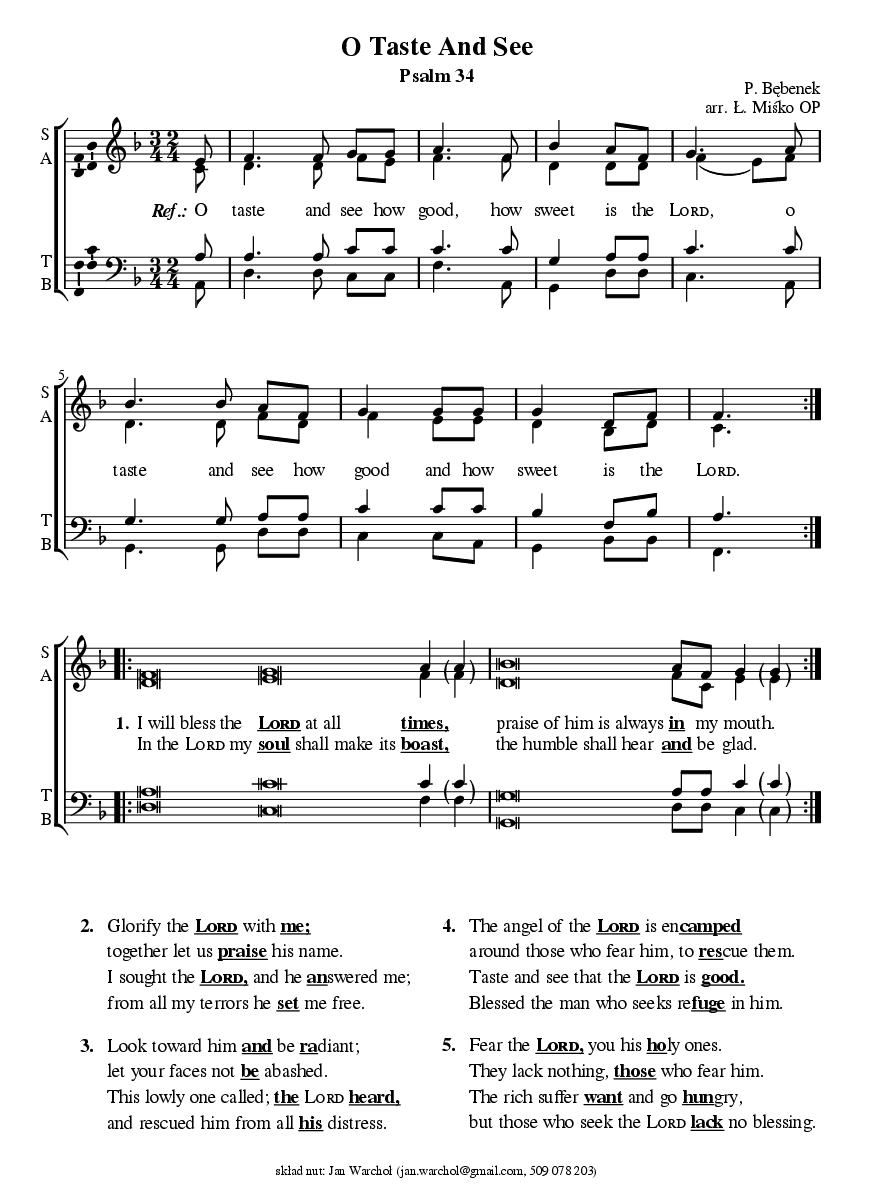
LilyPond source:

\version "2.18.2"

#(define ((custom-time-signature one two three four) grob)
   ;; derived from
   ;; http://lilypond.1069038.n5.nabble.com/Mixed-Time-Signatures-Non-regular-alternantion-between-5-8-and-8-8-td18617.html
   (grob-interpret-markup grob
     (markup #:override '(baseline-skip . 0) #:number
       (#:line ((#:column (one two))
                (#:column (three four)))))))


alternatingTimeSignatures =
#(define-music-function (parser location timesigs)
   (list?)
   (let* ((newTime (cons
                    (list-ref timesigs 0)
                    (list-ref timesigs 1)))
          (numOne (number->string (list-ref timesigs 0)))
          (denOne (number->string (list-ref timesigs 1)))
          (numTwo (number->string (list-ref timesigs 2)))
          (denTwo (number->string (list-ref timesigs 3))))
     #{
       \override Score.TimeSignature.stencil =
       #(custom-time-signature numOne denOne numTwo denTwo)
       \time #newTime
     #}
     ))

#(set-default-paper-size "a5")

\paper {
  indent = 2 \mm
  short-indent = 2 \mm
  left-margin = 9 \mm
  right-margin = 9 \mm
  top-margin = 2 \mm
  bottom-margin = 3 \mm
}

\bookOutputSuffix "a4-2pieciolinie"

#(ly:set-option 'strokeadjust #t)
#(set-global-staff-size 15)

\paper {
  top-markup-spacing #'basic-distance = 10
  system-system-spacing #'basic-distance = 18
  score-markup-spacing #'basic-distance = 18
  \version "2.17.3"

bookTitleMarkup = \markup {
  \override #'(baseline-skip . 3.5)
  \column {
    \fill-line { \fromproperty #'header:dedication }
    \override #'(baseline-skip . 3.5)
    \column {
      \fill-line {
        \huge \larger \larger \bold
        \fromproperty #'header:title
      }
      \fill-line {
        \large \bold
        \fromproperty #'header:subtitle
      }
      \fill-line {
        \smaller \bold
        \fromproperty #'header:subsubtitle
      }
      \fromproperty #'header:odsteppotytule
      \fill-line \general-align #Y #-1 {
        \left-column {
          \fromproperty #'header:poet
          \fromproperty #'header:meter
        }
        { \large \bold \fromproperty #'header:instrument }
        \override #'(baseline-skip . 2.4)
        \right-column {
          \fromproperty #'header:composer
          \fromproperty #'header:arranger
        }
      }
    }
  }
}

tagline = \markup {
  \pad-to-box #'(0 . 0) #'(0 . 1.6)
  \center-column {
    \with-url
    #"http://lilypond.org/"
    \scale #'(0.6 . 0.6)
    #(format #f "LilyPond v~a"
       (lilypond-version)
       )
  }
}

oddFooterMarkup = \markup {
  \override #'(baseline-skip . 1)
  \column {
    \fill-line {
      %% Copyright header field only on first page in each bookpart.
      \on-the-fly #part-first-page {
        \override #'(baseline-skip . 2)
        \center-column {
          \scale #'(0.9 . 0.9)
          \fromproperty #'header:copyright
          \scale #'(0.75 . 0.75)
          "skład nut: Jan Warchoł (jan.warchol@gmail.com, 509 078 203)"
        }
      }
    }
    \fill-line {
      %% Tagline header field only on last page in the book.
      \on-the-fly #last-page \fromproperty #'header:tagline
    }
  }
}

  system-count = 3
  %annotate-spacing = ##t
}

\header {
  %odsteppotytule = \markup \vspace #2
}

\header	{
  title = "O Taste And See"
  subtitle = "Psalm 34"
  composer = "P. Bębenek"
  arranger = "arr. Ł. Miśko OP"
  editor = "skład nut: Jan Warchoł"
}

%--------------------------------MELODIA
metrumitp = {
  \key f \major
  \alternatingTimeSignatures #'(3 4 2 4)
  \tempo ""
  \partial 8
  \set Timing.beamExceptions = #'()
  \set Timing.beamHalfMeasure = ##f
  \override ParenthesesItem #'padding = #0.5
  \override ParenthesesItem #'font-size = 3.5
}
melodiaSopranu = \relative f' {
  \repeat volta 2 {
    \metrumitp
    e8 |
    \omit Score.TimeSignature
    \time 3/4
    f4. f8 g g |
    \time 2/4
    a4. f8 |
    bes4 a8 f |
    g4. a8 |
    \time 3/4
    bes4. bes8 a f |
    \time 2/4
    g4 g8 g |
    g4 d8 f |
    f4.
  }
  \repeat volta 2 {
    \override ParenthesesItem #'extra-offset = #'(0 . -0.5)
    \cadenzaOn f\breve g a4 \parenthesize a \cadenzaOff \bar "|"
    \cadenzaOn bes\breve a8 f  g4 \parenthesize g \cadenzaOff
  }
}
melodiaAltu = \relative f' {
  \repeat volta 2 {
    \metrumitp
    c8 |
    d4. d8 f e |
    f4. f8 |
    d4 d8 d |
    f4 ( e8 ) f8 |
    d4. d8 f d
    f4 e8 e8 |
    d4 bes8 d |
    c4.
  }
  \repeat volta 2 {
    \cadenzaOn d\breve e f4 f \cadenzaOff \bar "|"
    \cadenzaOn d\breve f8 c e4 e \cadenzaOff
  }
}
melodiaTenorow = \relative f {
  \repeat volta 2 {
    \metrumitp
    a8 | a4. a8 c8 c |
    c4. c8 |
    g4 a8 a |
    c4. c8 |
    g4. g8 a a |
    c4 c8 c8 |
    bes4 f8 bes |
    a4.
  }
  \repeat volta 2 {
    \override ParenthesesItem #'extra-offset = #'(0 . -1)
    \cadenzaOn a\breve c c4 \parenthesize c \cadenzaOff \bar "|"
    \revert ParenthesesItem #'extra-offset
    \cadenzaOn g\breve a8 a  c4 \parenthesize c \cadenzaOff
  }
}
melodiaBasow = \relative f {
  \repeat volta 2 {
    \metrumitp
    a,8 | d4. d8 c8 c |
    f4. a,8 |
    g4 d'8 d |
    c4. a8 |
    g4. g8 d' d |
    c4 c8 a8 |
    g4 bes8 bes |
    f4.
  }
  \repeat volta 2 {
    \cadenzaOn d'\breve c f4 f \cadenzaOff \bar "|"
    \cadenzaOn g,\breve d'8 d c4 \parenthesize c \cadenzaOff
  }
}
akordy = \chordmode {
}

#(define powiekszenie-zwrotek '(1.1 . 1.1))
#(define interlinia '(baseline-skip . 3)) % 3 is Lily default
odstepMiedzyZwrotkami = \markup \vspace #1
odstepOdNumeruDoZwrotki = \markup \hspace #1

\include "../.szablon/globalne-ustawienia-formatowania.ily"

%--------------------------------SŁOWA
tekst = \lyricmode {
  \set stanza = \markup \italic "Ref.:"
  O taste and see
  %\override LyricText.X-offset = #-0.5
  how good,
  %\revert LyricText.X-offset
  how sweet is the Lᴏʀᴅ,
  o taste and see
  \override LyricText.X-offset = #-0.5
  how good
  \revert LyricText.X-offset
  and how sweet is the Lᴏʀᴅ.
  \set stanza = "1."
  \once \override LyricText #'self-alignment-X = #LEFT
  "I will bless the"
  \once \override LyricText #'self-alignment-X = #LEFT
  \markup { \underline\bold Lᴏʀᴅ at all } \markup \underline\bold times, \skip 1 
  \once \override LyricText #'self-alignment-X = #LEFT
  "praise of him is always" \markup \underline\bold in my
  \override LyricText.X-offset = #-1.5
  mouth. \skip 1
}

tekstSopranu = \tekst
tekstAltu = \tekst
tekstTenorow = \tekst
tekstBasow = \tekst

zwrotkaII = \markup \column {
  \line { Glorify the \underline\bold Lᴏʀᴅ with \underline\bold me; }
  \line { together let us \underline\bold praise his name. }
  \line {
    I sought the \underline\bold Lᴏʀᴅ, and he
    \concat { \underline\bold an swered } me;
  }
  \line { from all my terrors he \underline\bold set me free. }
}
zwrotkaIII = \markup \column {
  \line {
    Look toward him \underline\bold and be
    \concat { \underline\bold ra diant; }
  }
  \line { let your faces not \underline\bold be abashed. }
  \line { This lowly one called; \underline\bold the Lᴏʀᴅ \underline\bold heard, }
  \line { and rescued him from all \underline\bold his distress. }
}
zwrotkaIV = \markup \column {
  \line { 
    The angel of the \underline\bold Lᴏʀᴅ is
    \concat { en \underline\bold camped }
  }
  \line {
    around those who fear him, to
    \concat { \underline\bold res cue } them.
  }
  \line { Taste and see that the \underline\bold Lᴏʀᴅ is \underline\bold good. }
  \line {
    Blessed the man who seeks
    \concat { re \underline\bold fuge } in him.
  }
}
zwrotkaV = \markup \column {
  \line {
    Fear the \underline\bold Lᴏʀᴅ, you his
    \concat { \underline\bold ho ly } ones.
  }
  \line { They lack nothing, \underline\bold those who fear him. }
  \line {
    The rich suffer \underline\bold want and go
    \concat { \underline\bold hun gry, }
  }
  \line { but those who seek the Lᴏʀᴅ \underline\bold lack no blessing. }
}
zwrotkaVI = \markup \column {
  \line {
    The Lᴏʀᴅ is close to the
    \concat { \underline\bold bro ken \underline\bold heart ed; }
  }
  \line { those whose spirit is crushed \underline\bold he will save. }
  \line { When the just cry \underline\bold out, the Lᴏʀᴅ \underline\bold hears, }
  \line { and rescues them in all \underline\bold their distress. }
}
zwrotkaVII = \markup \column {
  \line { Many are the \underline\bold trials of the \underline\bold just man, }
  \line {
    but from them all the Lᴏʀᴅ will
    \concat { \underline\bold res cue } him.
  }
  \line { He will keep guard over \underline\bold all his \underline\bold bones; }
  \line { not one of his bones \underline\bold shall be broken. }
}

drugiWers = \lyricmode {
  \repeat unfold 23 { \skip 1 }
  \once \override LyricText #'self-alignment-X = #LEFT
  "In the Lᴏʀᴅ my"
  \once \override LyricText #'self-alignment-X = #LEFT
  \markup { \underline\bold soul shall make its }
  \markup \underline\bold boast, \skip 1
  \once \override LyricText #'self-alignment-X = #LEFT
  "the humble shall hear" \markup \underline\bold and be glad. \skip 1
}

drugiWersSopranu = \drugiWers
drugiWersAltu = \drugiWers
drugiWersTenorow = \drugiWers
drugiWersBasow = \drugiWers


\version "2.17.3"

\score {
  \new ChoirStaff <<
    % \new ChordNames { \germanChords \akordy }
    \new Staff = panie <<
      \clef treble
      \set Staff.instrumentName = \markup \center-column { S A }
      \set Staff.shortInstrumentName = \markup \center-column { S A }
      \new Voice = sopran {
        \set Voice.midiInstrument = "clarinet"
        \dynamicUp
        \override Ambitus #'X-offset = #1.7

        \voiceOne
        \melodiaSopranu
      }
      \new Voice = alt {
        \set Voice.midiInstrument = "english horn"
        \override Hairpin #'stencil = ##f
        \override DynamicText #'stencil = ##f
        \override DynamicTextSpanner #'stencil = ##f
        \override TextScript #'stencil = ##f

        \voiceTwo
        \melodiaAltu
      }
    >>

    \new Lyrics \with {
      \override VerticalAxisGroup #'staff-affinity = #CENTER
    }
    \lyricsto sopran \tekst
    \new Lyrics \with {
      \override VerticalAxisGroup #'staff-affinity = #CENTER
    }
    \lyricsto sopran \drugiWers

    \new Staff = panowie <<
      \clef bass
      \set Staff.instrumentName = \markup \center-column { T B }
      \set Staff.shortInstrumentName = \markup \center-column { T B }
      \new Voice = tenor {
        \set Voice.midiInstrument = "english horn"
        \override Hairpin #'stencil = ##f
        \override DynamicText #'stencil = ##f
        \override DynamicTextSpanner #'stencil = ##f
        \override TextScript #'stencil = ##f
        \override Ambitus #'X-offset = #1.7

        \voiceOne
        \melodiaTenorow
      }
      \new Voice = bas {
        \set Voice.midiInstrument = "clarinet"
        \dynamicDown

        \voiceTwo
        \melodiaBasow
      }
    >>
  >>
}

\layout {
  \context {
    \Lyrics
    \override VerticalAxisGroup
    #'nonstaff-relatedstaff-spacing #'padding = #1.5
  }
}

\version "2.17.3"

\markup {
  \fill-line {
    \scale #powiekszenie-zwrotek {
      \null

      \override #interlinia
      \column {
        \line {
          \bold
          "2."
          \odstepOdNumeruDoZwrotki
          \zwrotkaII
        }
        \odstepMiedzyZwrotkami
        \line {
          \bold
          "3."
          \odstepOdNumeruDoZwrotki
          \zwrotkaIII
        }
        \odstepMiedzyZwrotkami
      }

      \null

      \override #interlinia
      \column {
        \line {
          \bold
          "4."
          \odstepOdNumeruDoZwrotki
          \zwrotkaIV
        }
        \odstepMiedzyZwrotkami
        \line {
          \bold
          "5."
          \odstepOdNumeruDoZwrotki
          \zwrotkaV
        }
        \odstepMiedzyZwrotkami
      }

      \null
    }
  }
}

